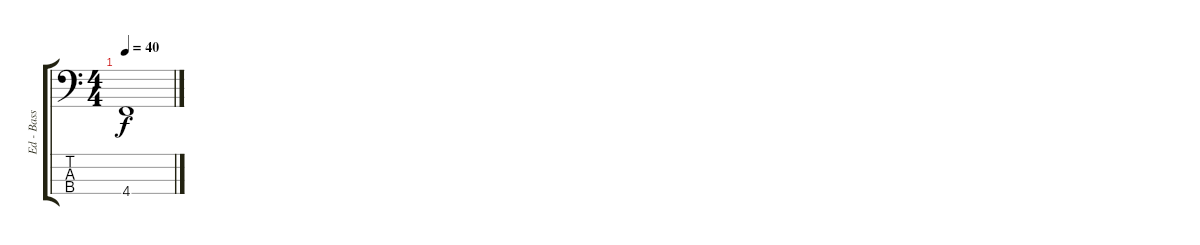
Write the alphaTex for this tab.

\track ("Ed - Bass" "Ed - Bass") {instrument electricbasspick}
\staff {score tabs}
\tuning (Gb2 Db2 Ab1 Db1) {hide}
\ts (4 4)
\tempo 40
\clef f4
\ks c
4.4.1{dy f}
